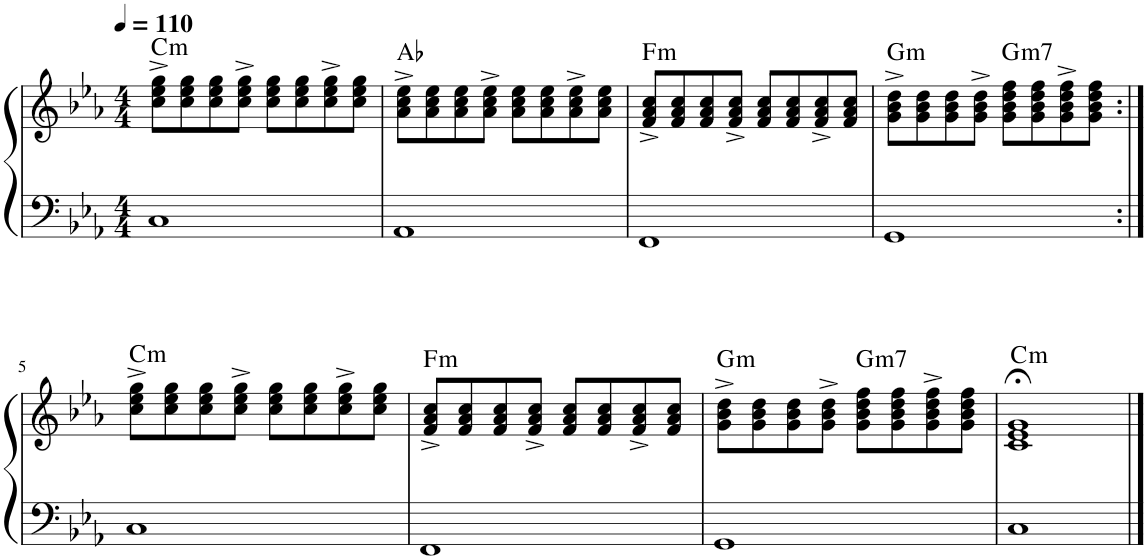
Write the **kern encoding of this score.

**kern	**kern	**harte
*part1	*part1	*part1
*staff2	*staff1	*
*I"Piano	*	*
*I'Pia.	*	*
*clefF4	*clefG2	*
*k[b-e-a-]	*k[b-e-a-]	*
*M4/4	*M4/4	*
*MM110	*MM110	*
=1	=1	=1
!	!	!LO:H:kt=m
1C	8cc\^ 8ee-\^ 8gg\^L	C:min
.	8cc\ 8ee-\ 8gg\	.
.	8cc\ 8ee-\ 8gg\	.
.	8cc\^ 8ee-\^ 8gg\^J	.
.	8cc\ 8ee-\ 8gg\L	.
.	8cc\ 8ee-\ 8gg\	.
.	8cc\^ 8ee-\^ 8gg\^	.
.	8cc\ 8ee-\ 8gg\J	.
=2	=2	=2
1AA-	8a-\^ 8cc\^ 8ee-\^L	Ab:maj
.	8a-\ 8cc\ 8ee-\	.
.	8a-\ 8cc\ 8ee-\	.
.	8a-\^ 8cc\^ 8ee-\^J	.
.	8a-\ 8cc\ 8ee-\L	.
.	8a-\ 8cc\ 8ee-\	.
.	8a-\^ 8cc\^ 8ee-\^	.
.	8a-\ 8cc\ 8ee-\J	.
=3	=3	=3
!	!	!LO:H:kt=m
1FF	8f/^ 8a-/^ 8cc/^L	F:min
.	8f/ 8a-/ 8cc/	.
.	8f/ 8a-/ 8cc/	.
.	8f/^ 8a-/^ 8cc/^J	.
.	8f/ 8a-/ 8cc/L	.
.	8f/ 8a-/ 8cc/	.
.	8f/^ 8a-/^ 8cc/^	.
.	8f/ 8a-/ 8cc/J	.
=4	=4	=4
!	!	!LO:H:kt=m
1GG	8g\^ 8b-\^ 8dd\^L	G:min
.	8g\ 8b-\ 8dd\	.
.	8g\ 8b-\ 8dd\	.
.	8g\^ 8b-\^ 8dd\^J	.
!	!	!LO:H:kt=m7
.	8g\ 8b-\ 8dd\ 8ff\L	G:min7
.	8g\ 8b-\ 8dd\ 8ff\	.
.	8g\^ 8b-\^ 8dd\^ 8ff\^	.
.	8g\ 8b-\ 8dd\ 8ff\J	.
!!LO:LB:g=z
=5:|!	=5:|!	=5:|!
!	!	!LO:H:kt=m
1C	8cc\^ 8ee-\^ 8gg\^L	C:min
.	8cc\ 8ee-\ 8gg\	.
.	8cc\ 8ee-\ 8gg\	.
.	8cc\^ 8ee-\^ 8gg\^J	.
.	8cc\ 8ee-\ 8gg\L	.
.	8cc\ 8ee-\ 8gg\	.
.	8cc\^ 8ee-\^ 8gg\^	.
.	8cc\ 8ee-\ 8gg\J	.
=6	=6	=6
!	!	!LO:H:kt=m
1FF	8f/^ 8a-/^ 8cc/^L	F:min
.	8f/ 8a-/ 8cc/	.
.	8f/ 8a-/ 8cc/	.
.	8f/^ 8a-/^ 8cc/^J	.
.	8f/ 8a-/ 8cc/L	.
.	8f/ 8a-/ 8cc/	.
.	8f/^ 8a-/^ 8cc/^	.
.	8f/ 8a-/ 8cc/J	.
=7	=7	=7
!	!	!LO:H:kt=m
1GG	8g\^ 8b-\^ 8dd\^L	G:min
.	8g\ 8b-\ 8dd\	.
.	8g\ 8b-\ 8dd\	.
.	8g\^ 8b-\^ 8dd\^J	.
!	!	!LO:H:kt=m7
.	8g\ 8b-\ 8dd\ 8ff\L	G:min7
.	8g\ 8b-\ 8dd\ 8ff\	.
.	8g\^ 8b-\^ 8dd\^ 8ff\^	.
.	8g\ 8b-\ 8dd\ 8ff\J	.
=8	=8	=8
!	!	!LO:H:kt=m
1C	1c;< 1e-;< 1g;<	C:min
==	==	==
*-	*-	*-
